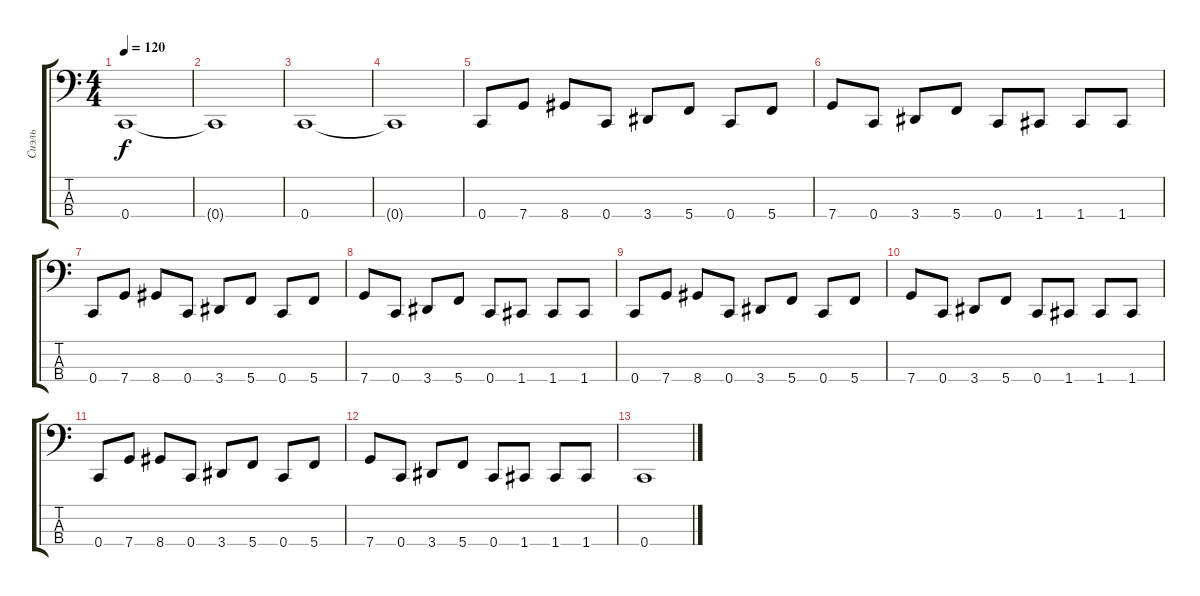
\track ("Сиэль" "Сиэль") {instrument electricbassfinger}
\staff {score tabs}
\tuning (F2 C2 G1 C1) {hide}
\ts (4 4)
\tempo 120
\clef f4
\ks c
0.4.1{dy f} |
0.4{t}.1 |
0.4.1 |
0.4{t}.1 |
0.4.8 7.4.8 8.4.8 0.4.8 3.4.8 5.4.8 0.4.8 5.4.8 |
7.4.8 0.4.8 3.4.8 5.4.8 0.4.8 1.4.8 1.4.8 1.4.8 |
0.4.8 7.4.8 8.4.8 0.4.8 3.4.8 5.4.8 0.4.8 5.4.8 |
7.4.8 0.4.8 3.4.8 5.4.8 0.4.8 1.4.8 1.4.8 1.4.8 |
0.4.8 7.4.8 8.4.8 0.4.8 3.4.8 5.4.8 0.4.8 5.4.8 |
7.4.8 0.4.8 3.4.8 5.4.8 0.4.8 1.4.8 1.4.8 1.4.8 |
0.4.8 7.4.8 8.4.8 0.4.8 3.4.8 5.4.8 0.4.8 5.4.8 |
7.4.8 0.4.8 3.4.8 5.4.8 0.4.8 1.4.8 1.4.8 1.4.8 |
0.4.1
